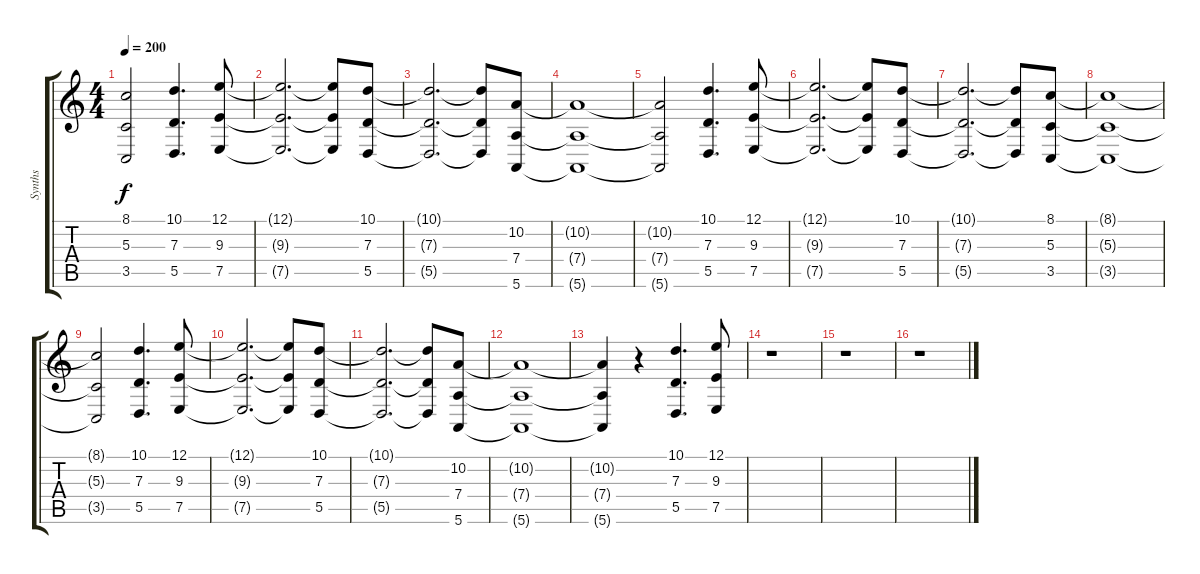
\track ("Synths" "Synths") {instrument synthstrings1}
\staff {score tabs}
\tuning (E4 B3 G3 D3 A2 E2) {hide}
\ts (4 4)
\tempo 200
\clef g2
\ks c
(8.1{t} 5.3{t} 3.5{t}).2{dy f} (10.1 7.3 5.5).4{d} (12.1 9.3 7.5).8 |
(12.1{t} 9.3{t} 7.5{t}).2{d} (12.1{t} 9.3{t} 7.5{t}).8 (10.1 7.3 5.5).8 |
(10.1{t} 7.3{t} 5.5{t}).2{d} (10.1{t} 7.3{t} 5.5{t}).8 (10.2 7.4 5.6).8 |
(10.2{t} 7.4{t} 5.6{t}).1 |
(10.2{t} 7.4{t} 5.6{t}).2 (10.1 7.3 5.5).4{d} (12.1 9.3 7.5).8 |
(12.1{t} 9.3{t} 7.5{t}).2{d} (12.1{t} 9.3{t} 7.5{t}).8 (10.1 7.3 5.5).8 |
(10.1{t} 7.3{t} 5.5{t}).2{d} (10.1{t} 7.3{t} 5.5{t}).8 (8.1 5.3 3.5).8 |
(8.1{t} 5.3{t} 3.5{t}).1 |
(8.1{t} 5.3{t} 3.5{t}).2 (10.1 7.3 5.5).4{d} (12.1 9.3 7.5).8 |
(12.1{t} 9.3{t} 7.5{t}).2{d} (12.1{t} 9.3{t} 7.5{t}).8 (10.1 7.3 5.5).8 |
(10.1{t} 7.3{t} 5.5{t}).2{d} (10.1{t} 7.3{t} 5.5{t}).8 (10.2 7.4 5.6).8 |
(10.2{t} 7.4{t} 5.6{t}).1 |
(10.2{t} 7.4{t} 5.6{t}).4 r.4 (10.1 7.3 5.5).4{d} (12.1 9.3 7.5).8 |
r.1 |
r.1 |
r.1
